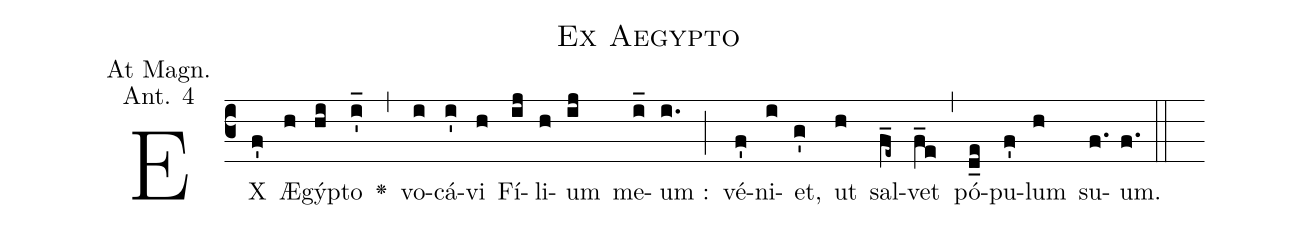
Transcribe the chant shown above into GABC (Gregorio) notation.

name: Ex Aegypto;
office-part: Magnificat Antiphon;
mode: 4;
annotation: At Magn.;
annotation: Ant. 4;
%%
% The syntax in this part is called gabc. Please refer to http://home.gna.org/gregorio/gabc/#basis

(c3)EX(f') Æ(h)gýp(hi)to(i'_) <v>\greheightstar</v>(,)
vo(i)cá(i')vi(h) Fí(ij)li(h)um(ij) me(i_)um :(i.) (;)
vé(f')ni(i)et,(g') ut(h) sal(f_e~)vet(f_e) (,)
pó(d_e)pu(f')lum(h) su(f.)um.(f.) (::)
